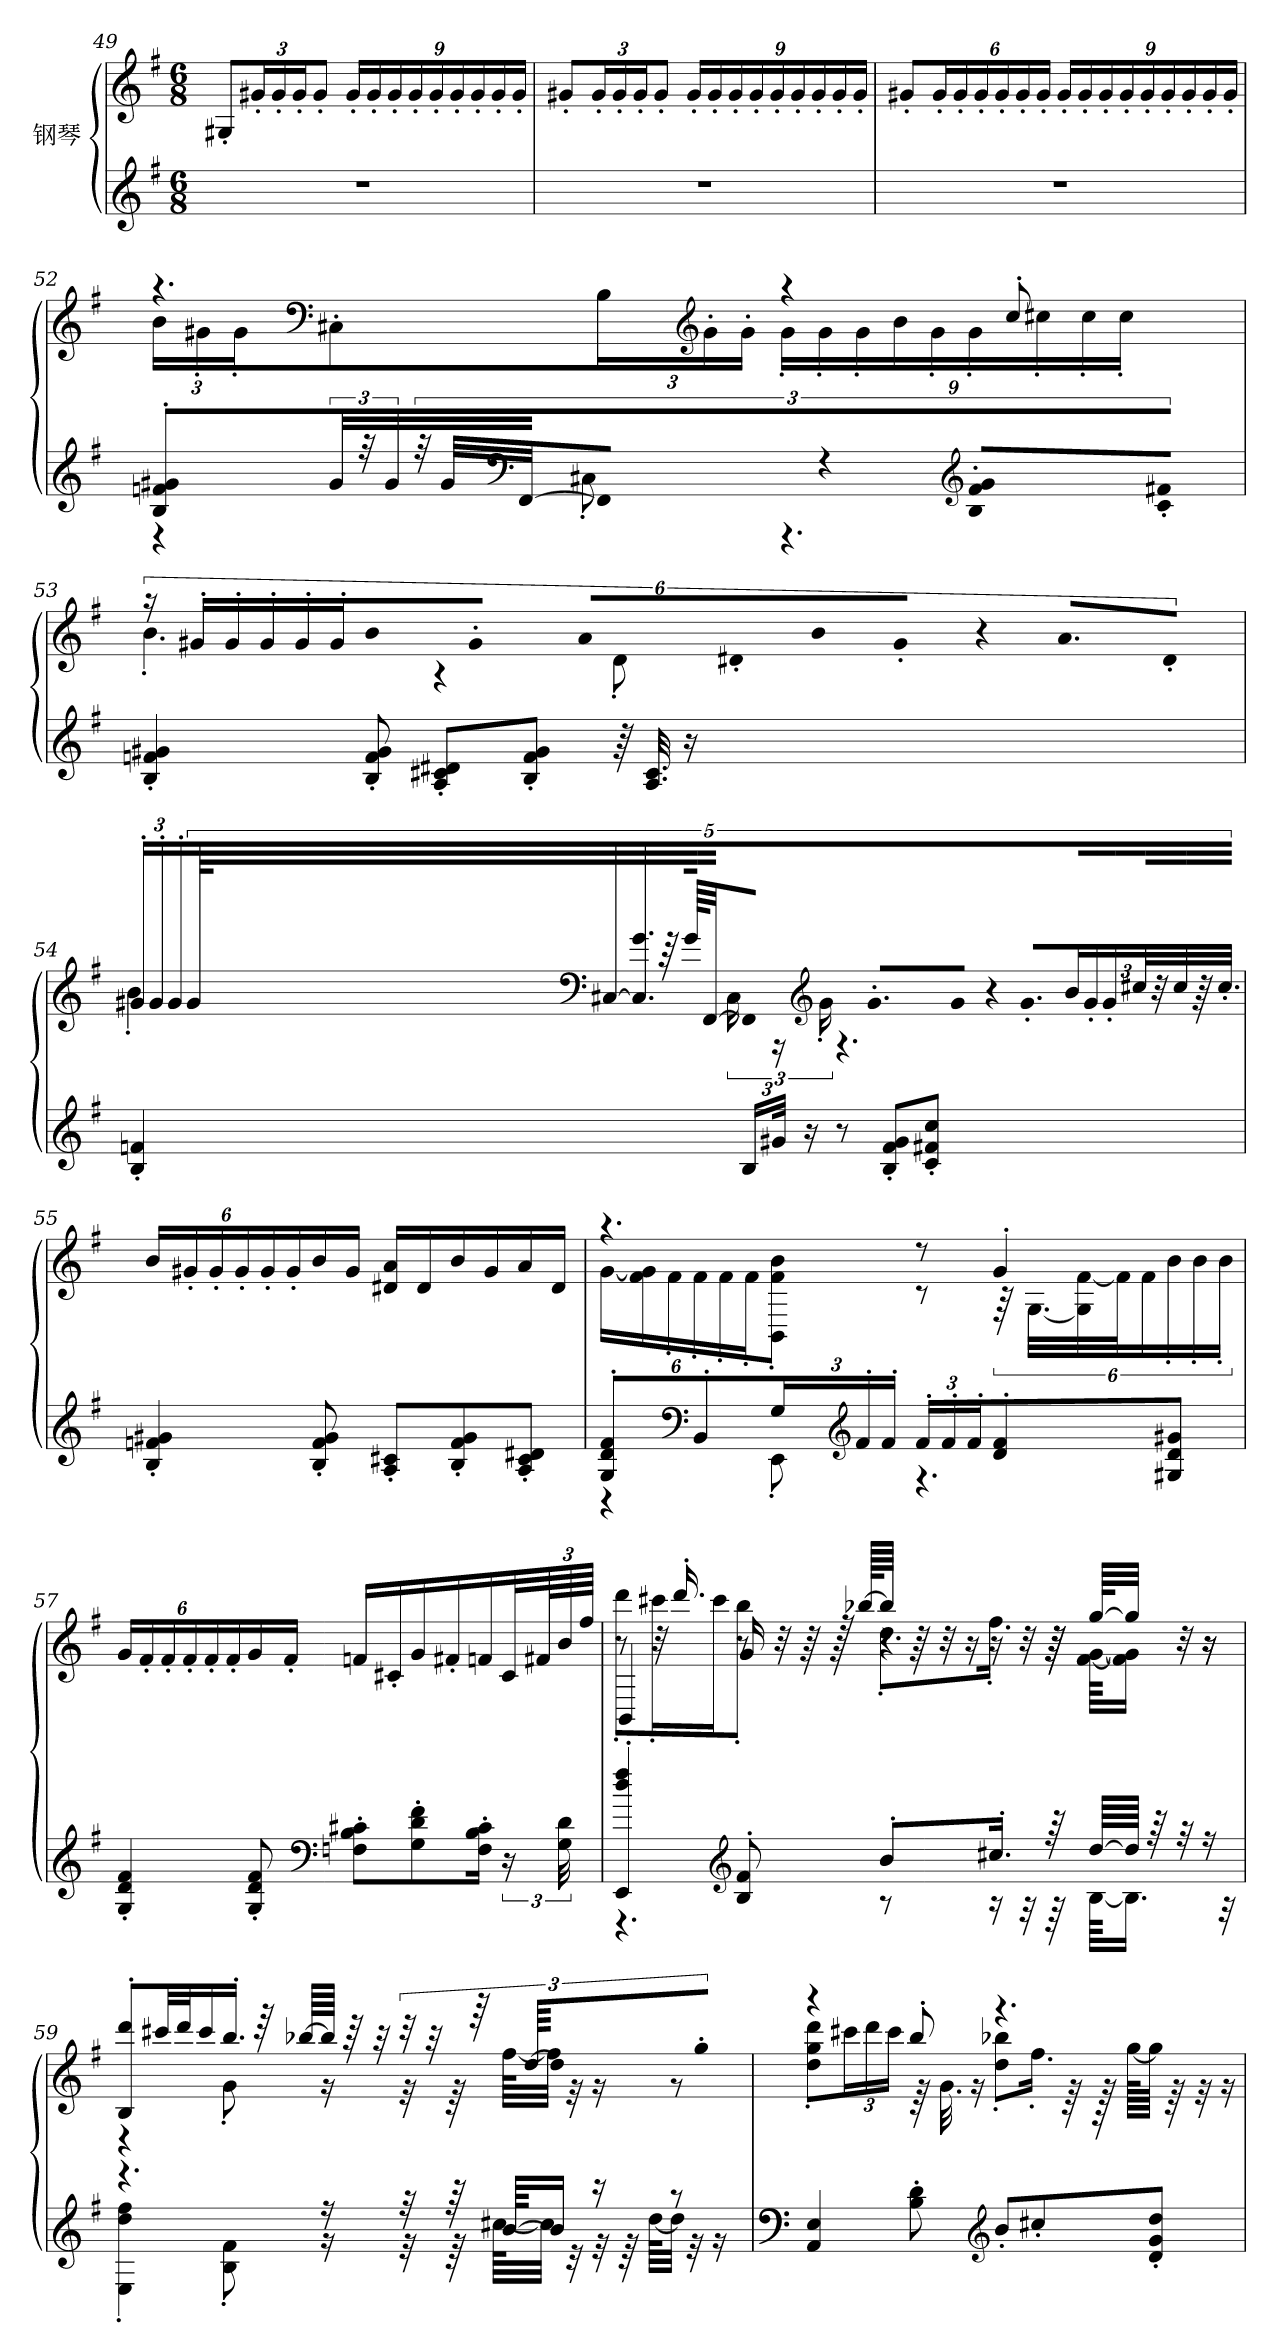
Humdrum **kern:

**kern	**kern
*part1	*part1
*staff2	*staff1
*I"钢琴	*
!!LO:LB:g=z
*clefG2	*clefG2
*k[f#]	*k[f#]
*M6/8	*M6/8
=49	=49
2.r	8G#X'/L
*	*Xbrackettup
.	24g#X'/L
.	24g#'/
.	24g#'/J
.	8g#'/J
.	24g#'/LL
.	24g#'/
.	24g#'/
.	24g#'/
.	24g#'/
.	24g#'/
.	24g#'/
.	24g#'/
.	24g#'/JJ
=50	=50
2.r	8g#X'/L
.	24g#'/L
.	24g#'/
.	24g#'/J
.	8g#'/J
.	24g#'/LL
.	24g#'/
.	24g#'/
.	24g#'/
.	24g#'/
.	24g#'/
.	24g#'/
.	24g#'/
.	24g#'/JJ
=51	=51
2.r	8g#X'/L
.	24g#'/L
.	24g#'/
.	24g#'/
.	24g#'/
.	24g#'/
.	24g#'/JJ
.	24g#'/LL
.	24g#'/
.	24g#'/
.	24g#'/
.	24g#'/
.	24g#'/
.	24g#'/
.	24g#'/
.	24g#'/JJ
!!LO:LB:g=z
=52	=52
*^	*^
8B/' 8fn/' 8g#X/'L	4r	4.r	24b\LL
.	.	.	24g#X'\
.	.	.	24g#'\J
*	*	*clefF4	*
48g#/Jkk	.	.	8C#X'\
48r	.	.	.
48g#/	.	.	.
48r	.	.	.
48g#/LLL	.	.	.
*clefF4	*	*	*
[48FF#/JJ	.	.	.
8FF#/J]	8C#X'\	.	24B\L
*	*	*clefG2	*
.	.	.	24g#'\
.	.	.	24g#'\JJ
8r	4.r	4r	24g#'\LL
.	.	.	24g#'\
.	.	.	24g#'\
*clefG2	*	*	*
8B/' 8f/' 8g#/'L	.	.	24b\
.	.	.	24g#'\
.	.	.	24g#'\
8c/' 8f#X/'J	.	8cc'/	24cc#X'\
.	.	.	24cc#'\
.	.	.	24cc#'\JJ
*v	*v	*	*
!!LO:LB:g=z	!!
=53	=53	=53
*	*brackettup	*
4B/' 4fn/' 4g#X/'	24r	4.b'\
.	24g#X'/LL	.
.	24g#'/	.
*	*Xbrackettup	*
.	24g#'/	.
.	24g#'/	.
.	24g#'/	.
8B/' 8f/' 8g#/'	16b/	.
.	16g#'/JJ	.
8A/' 8c#X/' 8d#X/'L	16a/LL	4r
.	16d#X'/	.
8B/' 8f/' 8g#/'J	16b/	.
.	16g#'/JJ	.
64r	64r	8d#'\
32.A/ 32.c#/	32.a/KLL	.
16r	16d#'/JJ	.
!!LO:LB:g=z	!!
=54	=54	=54
4B/' 4fn/'	24g#X'/LL	4b'\
.	24g#'/	.
.	24g#'/	.
*	*brackettup	*
.	80g#/KL	.
*	*clefF4	*
.	[40C#X/	.
.	40.C#/] 40.g#/JJJ	.
.	80r	.
.	80g#/KLLL	.
.	[40FF#/JJ	.
*Xbrackettup	*	*
24B/LL	8FF#/J]	24C#\
48g#X/JJk	.	24r
16r	.	.
*	*clefG2	*
.	.	24g#'\
8r	32.g#'/LLL	4.r
.	64g#/JJJk	.
.	64r	.
.	32.g#'/KLL	.
*	*Xbrackettup	*
8B/' 8f/' 8g#/'L	24b/	.
.	24g#'/	.
.	24g#'/	.
*	*brackettup	*
8c/' 8f#X/' 8cc/'J	48cc#X/JJk	.
.	48r	.
.	48cc#/	.
.	64r	.
.	32.cc#'/	.
*	*v	*v
!!LO:LB:g=z
=55	=55
*	*Xbrackettup
4B/' 4fn/' 4g#X/'	24b/LL
.	24g#X'/
.	24g#'/
.	24g#'/
.	24g#'/
.	24g#'/
8B/' 8f/' 8g#/'	16b/
.	16g#/JJ
8A/' 8c#X/'L	16d#X/ 16a/LL
.	16d#/
8B/' 8f/' 8g#/'	16b/
.	16g#/
8A/' 8c#/' 8d#X/'J	16a/
.	16d#/JJ
=56	=56
*^	*^
8G/' 8d/' 8f#/'L	4r	4.r	[24g\LL
.	.	.	24f#\ 24g\]
.	.	.	24f#'\
*clefF4	*	*	*
8BB'/	.	.	24f#'\
.	.	.	24f#'\
.	.	.	24f#'\J
24G/L	8EE'\	.	8BB\' 8f#\' 8b\'J
*clefG2	*	*	*
24f#'/	.	.	.
24f#'/JJ	.	.	.
24f#'/LL	4.r	8r	8r
24f#'/	.	.	.
24f#'/J	.	.	.
*	*	*	*brackettup
8d/' 8f#/'	.	4g'/	96r
.	.	.	[48.G\LLL
.	.	.	48G\] [48f#\
*	*	*	*Xbrackettup
.	.	.	48f#\J]
.	.	.	24f#\
8G#X/ 8d/ 8g#X/J	.	.	24b'\
.	.	.	24b'\
.	.	.	24b'\JJ
*v	*v	*	*
*	*v	*v
!!LO:PB:g=z
=57	=57
4G/' 4d/' 4f#/'	24g/LL
.	24f#'/
.	24f#'/
.	24f#'/
.	24f#'/
.	24f#'/
8G/' 8d/' 8f#/'	16g/
.	16f#'/JJ
*clefF4	*
8Fn\' 8B\' 8c#X\'L	16fn/LL
.	16c#X'/
8G\' 8d\' 8f#\'	16g/
.	16f#X'/
16F\' 16B\' 16c#\'Jk	16fn/
*brackettup	*
24r	32c#/L
.	96f#X/L
48G\ 48d\	96b/
.	96ff#/JJJJ
!!LO:LB:g=z
=58	=58
*^	*^
*	*	*	*^
4EE/' 4dd/' 4ff#/'	4.r	8r	8ddd'\L	4BB/
.	.	32r	16ccc#X'\L	.
.	.	16.ddd'/	.	.
.	.	.	16ccc#\J	.
*clefG2	*	*	*	*
8B/' 8f#/'	.	8r	8bb'\J	16g/
.	.	.	.	32r
.	.	.	.	64r
.	.	.	.	128r
.	.	.	.	[128bb-X/KLLLL
8b'/L	8r	4.r	8dd'\L	64bb-/JJJJ]
.	.	.	.	64r
.	.	.	.	32r
.	.	.	.	16r
16.cc#X'/Jk	16r	.	16.ff#'\Jk	16r
.	32r	.	.	32r
64r	64r	.	64r	64r
[64dd/LLLL	[64B\KKLL	.	[64f#\ [64g\KKLL	[64gg/KLLL
64dd/JJJJ]	16.B\JJ]	.	16f#\] 16g\]JJ	32gg/JJJ]
64r	.	.	.	.
32r	.	.	.	32r
16r	.	.	16r	16r
.	32r	.	.	.
*	*	*	*v	*v
!!LO:LB:g=z
=59	=59	=59	=59
4.r	4E\' 4dd\' 4ff#\'	8B/' 8ddd/'L	4r
.	.	32ccc#X/LL	.
.	.	32ddd/J	.
.	.	16ccc#/	.
.	8B\' 8f#\'	16.bb'/JJ	8g'\
.	.	64r	.
.	.	[64bb-X/LLLL	.
16r	16r	64bb-/JJJJ]	16r
.	.	64r	.
.	.	32r	.
*	*	*brackettup	*
32r	32r	48r	32r
.	.	48r	.
64r	64r	.	64r
.	.	96r	.
[64b/KKLL	[64cc#X\KLLL	.	[64ff#\KLLL
.	.	[96dd/KKKL	.
16b/JJ]	32cc#\JJJ]	8dd/]	32ff#\JJJ]
.	32r	.	32r
16r	32r	.	16r
.	64r	.	.
.	[64dd\KLLL	.	.
8r	32dd\JJJ]	8gg'/J	8r
.	32r	.	.
.	16r	.	.
*v	*v	*	*
!!LO:LB:g=z	!!
=60	=60	=60
*clefF4	*	*
4AA/ 4E/	4r	8dd\' 8gg\' 8ddd\'L
*	*	*Xbrackettup
.	.	24ccc#X\L
.	.	24ddd\
.	.	24ccc#\JJ
8B\' 8d\'	8bb'/	64r
.	.	32.g\
.	.	16r
*clefG2	*	*
8b'/L	4.r	8dd\' 8bb-X\'L
8cc#X'/	.	16.ff#'\Jk
.	.	64r
.	.	128r
.	.	[128gg\KLLLL
8d/' 8g/' 8dd/'J	.	64gg\JJJJ]
.	.	64r
.	.	32r
.	.	16r
*	*v	*v
=	=
*-	*-
